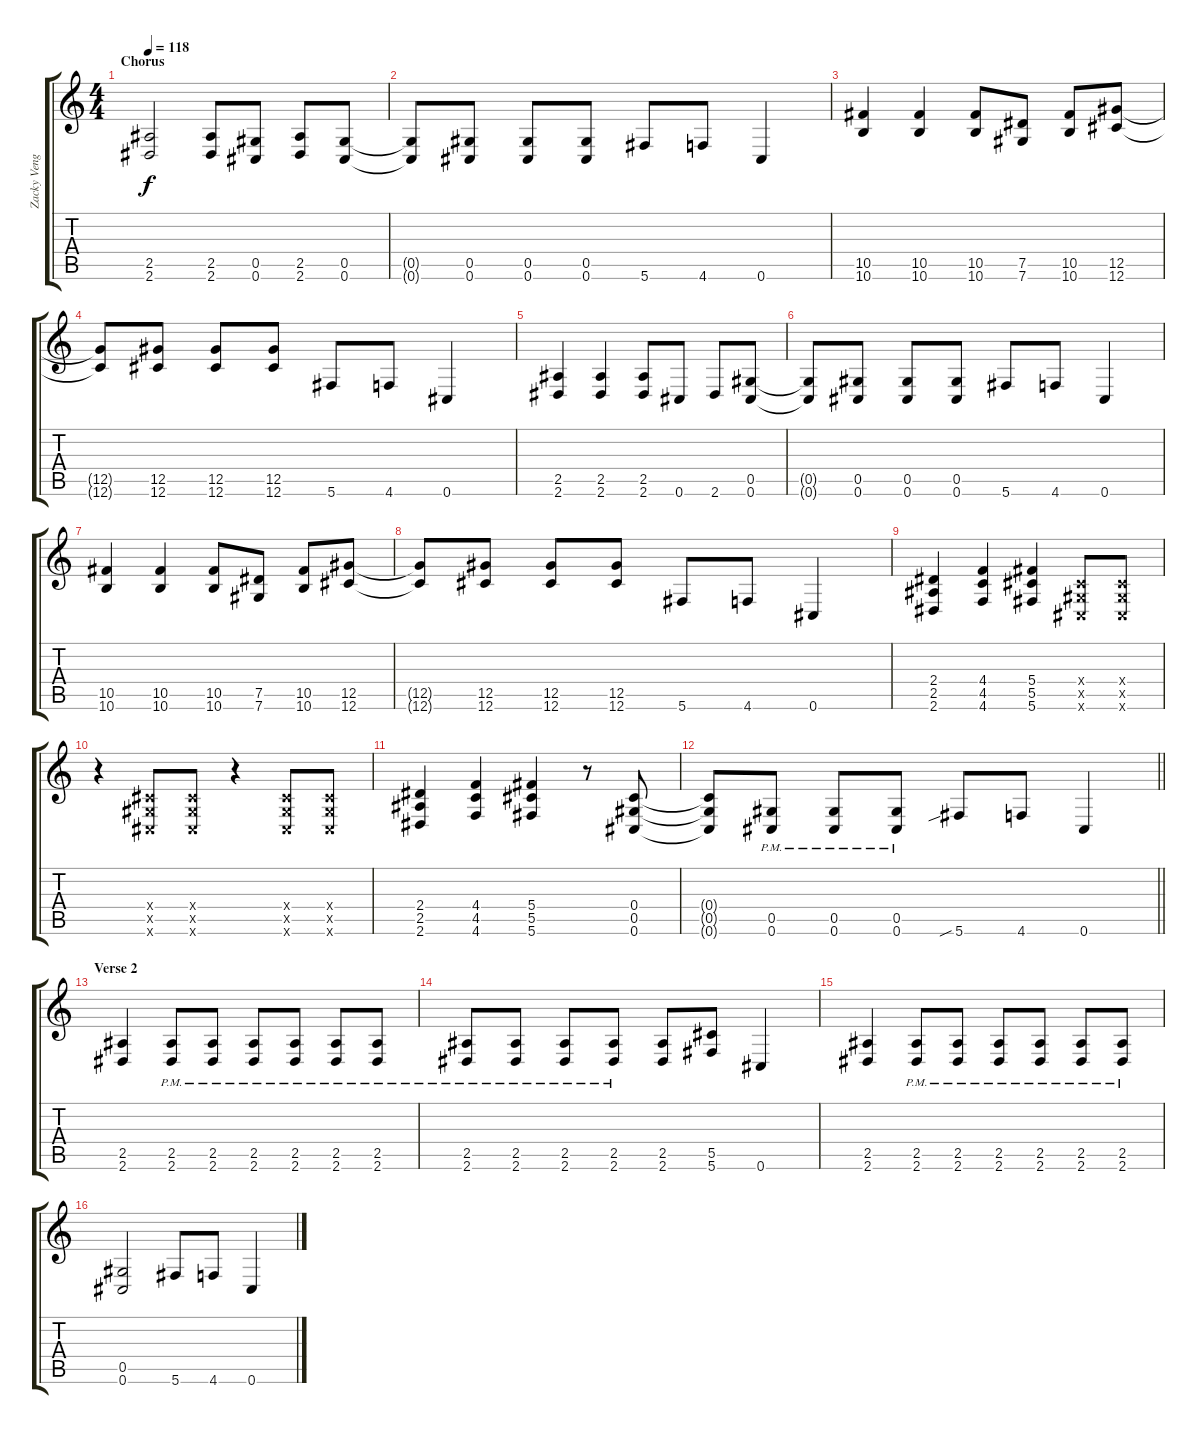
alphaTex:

\track ("Zacky Vengeance" "Zacky Veng") {instrument distortionguitar}
\staff {score tabs}
\tuning (Eb4 Bb3 Gb3 Db3 Ab2 Db2) {hide}
\ts (4 4)
\section ("" "Chorus")
\tempo 118
\clef g2
\ks c
(2.5 2.6).2{dy f} (2.5 2.6).8 (0.5 0.6).8 (2.5 2.6).8 (0.5 0.6).8 |
(0.5{t} 0.6{t}).8 (0.5 0.6).8 (0.5 0.6).8 (0.5 0.6).8 5.6.8 4.6.8 0.6.4 |
(10.5 10.6).4 (10.5 10.6).4 (10.5 10.6).8 (7.5 7.6).8 (10.5 10.6).8 (12.5 12.6).8 |
(12.5{t} 12.6{t}).8 (12.5 12.6).8 (12.5 12.6).8 (12.5 12.6).8 5.6.8 4.6.8 0.6.4 |
(2.5 2.6).4 (2.5 2.6).4 (2.5 2.6).8 0.6.8 2.6.8 (0.5 0.6).8 |
(0.5{t} 0.6{t}).8 (0.5 0.6).8 (0.5 0.6).8 (0.5 0.6).8 5.6.8 4.6.8 0.6.4 |
(10.5 10.6).4 (10.5 10.6).4 (10.5 10.6).8 (7.5 7.6).8 (10.5 10.6).8 (12.5 12.6).8 |
(12.5{t} 12.6{t}).8 (12.5 12.6).8 (12.5 12.6).8 (12.5 12.6).8 5.6.8 4.6.8 0.6.4 |
(2.4 2.5 2.6).4 (4.4 4.5 4.6).4 (5.4 5.5 5.6).4 (0.4{x} 0.5{x} 0.6{x}).8 (0.4{x} 0.5{x} 0.6{x}).8 |
r.4 (0.4{x} 0.5{x} 0.6{x}).8 (0.4{x} 0.5{x} 0.6{x}).8 r.4 (0.4{x} 0.5{x} 0.6{x}).8 (0.4{x} 0.5{x} 0.6{x}).8 |
(2.4 2.5 2.6).4 (4.4 4.5 4.6).4 (5.4 5.5 5.6).4 r.8 (0.4 0.5 0.6).8 |
\barLineRight lightlight
(0.4{t} 0.5{t} 0.6{t}).8 (0.5{pm} 0.6{pm}).8 (0.5{pm} 0.6{pm}).8 (0.5{pm} 0.6{pm}).8 5.6{sib}.8 4.6.8 0.6.4 |
\section ("" "Verse 2")
(2.5 2.6).4 (2.5{pm} 2.6{pm}).8 (2.5{pm} 2.6{pm}).8 (2.5{pm} 2.6{pm}).8 (2.5{pm} 2.6{pm}).8 (2.5{pm} 2.6{pm}).8 (2.5{pm} 2.6{pm}).8 |
(2.5{pm} 2.6{pm}).8 (2.5{pm} 2.6{pm}).8 (2.5{pm} 2.6{pm}).8 (2.5{pm} 2.6{pm}).8 (2.5 2.6).8 (5.5 5.6).8 0.6.4 |
(2.5 2.6).4 (2.5{pm} 2.6{pm}).8 (2.5{pm} 2.6{pm}).8 (2.5{pm} 2.6{pm}).8 (2.5{pm} 2.6{pm}).8 (2.5{pm} 2.6{pm}).8 (2.5{pm} 2.6{pm}).8 |
(0.5 0.6).2 5.6.8 4.6.8 0.6.4
